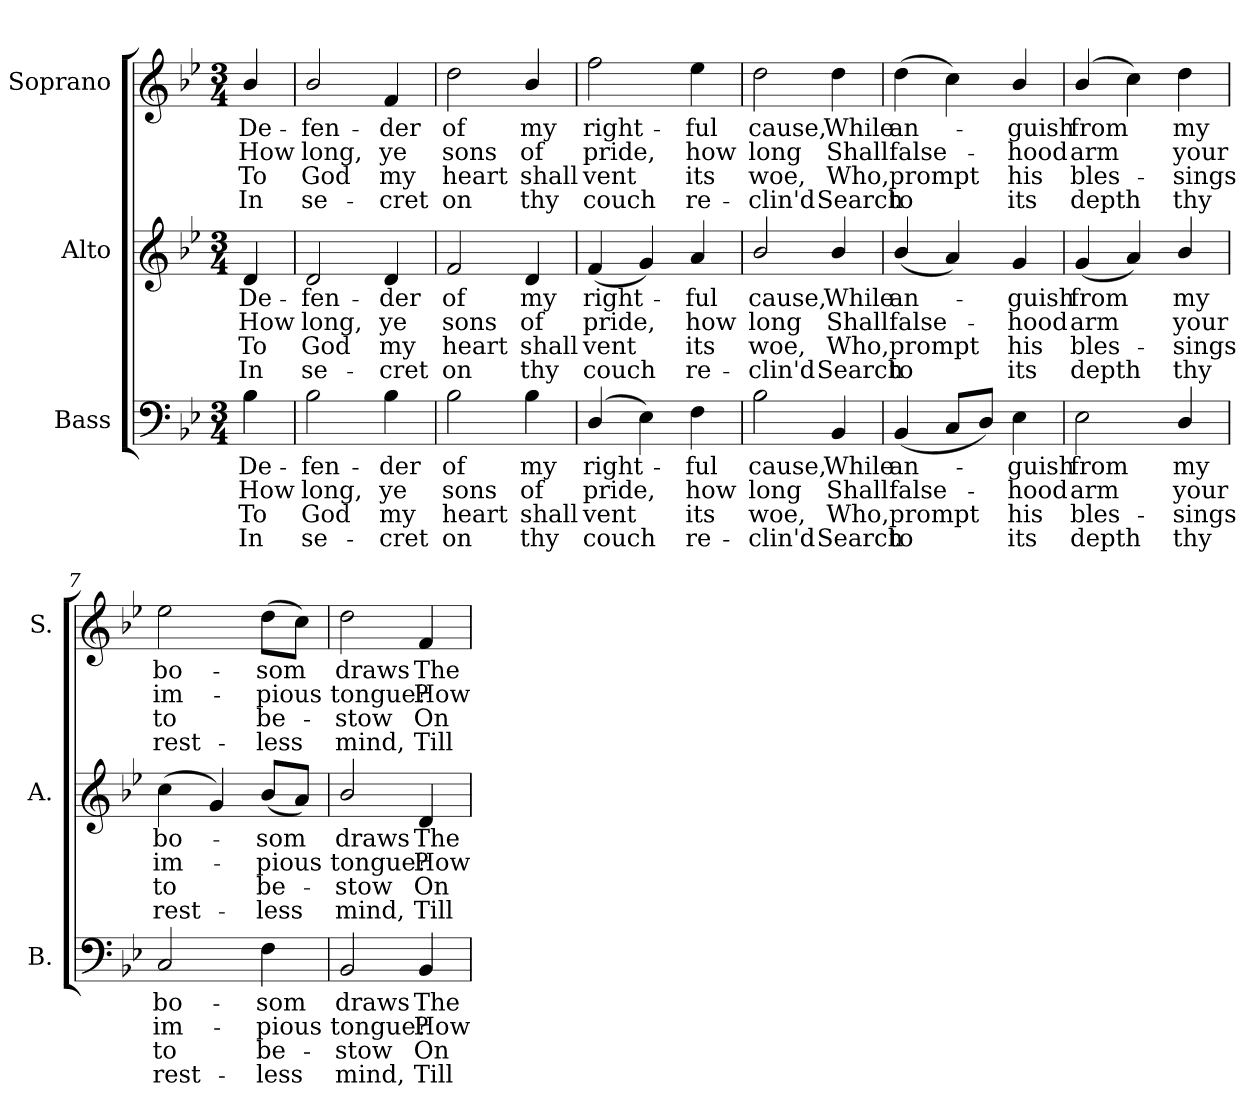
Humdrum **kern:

**kern	**text	**text	**text	**text	**kern	**text	**text	**text	**text	**kern	**text	**text	**text	**text
*part3	*part3	*part3	*part3	*part3	*part2	*part2	*part2	*part2	*part2	*part1	*part1	*part1	*part1	*part1
*staff3	*staff3	*staff3	*staff3	*staff3	*staff2	*staff2	*staff2	*staff2	*staff2	*staff1	*staff1	*staff1	*staff1	*staff1
*I"Bass	*	*	*	*	*I"Alto	*	*	*	*	*I"Soprano	*	*	*	*
*I'B.	*	*	*	*	*I'A.	*	*	*	*	*I'S.	*	*	*	*
!!LO:PB:g=z
*clefF4	*	*	*	*	*clefG2	*	*	*	*	*clefG2	*	*	*	*
*k[b-e-]	*	*	*	*	*k[b-e-]	*	*	*	*	*k[b-e-]	*	*	*	*
*B-:	*	*	*	*	*B-:	*	*	*	*	*B-:	*	*	*	*
*M3/4	*	*	*	*	*M3/4	*	*	*	*	*M3/4	*	*	*	*
=	=	=	=	=	=	=	=	=	=	=	=	=	=	=
!	!LO:LY:b:color=#000000	!LO:LY:b:color=#000000	!LO:LY:b:color=#000000	!LO:LY:b:color=#000000	!	!	!	!	!	!	!	!	!	!
!	!	!	!	!	!	!LO:LY:b:color=#000000	!LO:LY:b:color=#000000	!LO:LY:b:color=#000000	!LO:LY:b:color=#000000	!	!	!	!	!
!	!	!	!	!	!	!	!	!	!	!	!LO:LY:b:color=#000000	!LO:LY:b:color=#000000	!LO:LY:b:color=#000000	!LO:LY:b:color=#000000
4B-i\	De-	How	To	In	4di/	De-	How	To	In	4b-i/	De-	How	To	In
=1	=1	=1	=1	=1	=1	=1	=1	=1	=1	=1	=1	=1	=1	=1
!	!LO:LY:b:color=#000000	!LO:LY:b:color=#000000	!LO:LY:b:color=#000000	!LO:LY:b:color=#000000	!	!	!	!	!	!	!	!	!	!
!	!	!	!	!	!	!LO:LY:b:color=#000000	!LO:LY:b:color=#000000	!LO:LY:b:color=#000000	!LO:LY:b:color=#000000	!	!	!	!	!
!	!	!	!	!	!	!	!	!	!	!	!LO:LY:b:color=#000000	!LO:LY:b:color=#000000	!LO:LY:b:color=#000000	!LO:LY:b:color=#000000
2B-i\	-fen-	long,	God	se-	2di/	-fen-	long,	God	se-	2b-i/	-fen-	long,	God	se-
!	!LO:LY:b:color=#000000	!LO:LY:b:color=#000000	!LO:LY:b:color=#000000	!LO:LY:b:color=#000000	!	!	!	!	!	!	!	!	!	!
!	!	!	!	!	!	!LO:LY:b:color=#000000	!LO:LY:b:color=#000000	!LO:LY:b:color=#000000	!LO:LY:b:color=#000000	!	!	!	!	!
!	!	!	!	!	!	!	!	!	!	!	!LO:LY:b:color=#000000	!LO:LY:b:color=#000000	!LO:LY:b:color=#000000	!LO:LY:b:color=#000000
4B-i\	-der	ye	-my	cret	4di/	-der	ye	-my	cret	4fi/	-der	ye	-my	cret
=2	=2	=2	=2	=2	=2	=2	=2	=2	=2	=2	=2	=2	=2	=2
!	!LO:LY:b:color=#000000	!LO:LY:b:color=#000000	!LO:LY:b:color=#000000	!LO:LY:b:color=#000000	!	!	!	!	!	!	!	!	!	!
!	!	!	!	!	!	!LO:LY:b:color=#000000	!LO:LY:b:color=#000000	!LO:LY:b:color=#000000	!LO:LY:b:color=#000000	!	!	!	!	!
!	!	!	!	!	!	!	!	!	!	!	!LO:LY:b:color=#000000	!LO:LY:b:color=#000000	!LO:LY:b:color=#000000	!LO:LY:b:color=#000000
2B-i\	of	sons	heart	on	2fi/	of	sons	heart	on	2ddi\	of	sons	heart	on
!	!LO:LY:b:color=#000000	!LO:LY:b:color=#000000	!LO:LY:b:color=#000000	!LO:LY:b:color=#000000	!	!	!	!	!	!	!	!	!	!
!	!	!	!	!	!	!LO:LY:b:color=#000000	!LO:LY:b:color=#000000	!LO:LY:b:color=#000000	!LO:LY:b:color=#000000	!	!	!	!	!
!	!	!	!	!	!	!	!	!	!	!	!LO:LY:b:color=#000000	!LO:LY:b:color=#000000	!LO:LY:b:color=#000000	!LO:LY:b:color=#000000
4B-i\	my	of	shall	thy	4di/	my	of	shall	thy	4b-i/	my	of	shall	thy
=3	=3	=3	=3	=3	=3	=3	=3	=3	=3	=3	=3	=3	=3	=3
!	!LO:LY:b:color=#000000	!LO:LY:b:color=#000000	!LO:LY:b:color=#000000	!LO:LY:b:color=#000000	!	!	!	!	!	!	!	!	!	!
!	!	!	!	!	!	!LO:LY:b:color=#000000	!LO:LY:b:color=#000000	!LO:LY:b:color=#000000	!LO:LY:b:color=#000000	!	!	!	!	!
!	!	!	!	!	!	!	!	!	!	!	!LO:LY:b:color=#000000	!LO:LY:b:color=#000000	!LO:LY:b:color=#000000	!LO:LY:b:color=#000000
(4Di/	right-	pride,	vent	couch	(4fi/	right-	pride,	vent	couch	2ffi\	right-	pride,	vent	couch
4E-i\)	.	.	.	.	4gi/)	.	.	.	.	.	.	.	.	.
!	!LO:LY:b:color=#000000	!LO:LY:b:color=#000000	!LO:LY:b:color=#000000	!LO:LY:b:color=#000000	!	!	!	!	!	!	!	!	!	!
!	!	!	!	!	!	!LO:LY:b:color=#000000	!LO:LY:b:color=#000000	!LO:LY:b:color=#000000	!LO:LY:b:color=#000000	!	!	!	!	!
!	!	!	!	!	!	!	!	!	!	!	!LO:LY:b:color=#000000	!LO:LY:b:color=#000000	!LO:LY:b:color=#000000	!LO:LY:b:color=#000000
4Fi\	-ful	how	its	re-	4ai/	-ful	how	its	re-	4ee-i\	-ful	how	its	re-
=4	=4	=4	=4	=4	=4	=4	=4	=4	=4	=4	=4	=4	=4	=4
!	!LO:LY:b:color=#000000	!LO:LY:b:color=#000000	!LO:LY:b:color=#000000	!LO:LY:b:color=#000000	!	!	!	!	!	!	!	!	!	!
!	!	!	!	!	!	!LO:LY:b:color=#000000	!LO:LY:b:color=#000000	!LO:LY:b:color=#000000	!LO:LY:b:color=#000000	!	!	!	!	!
!	!	!	!	!	!	!	!	!	!	!	!LO:LY:b:color=#000000	!LO:LY:b:color=#000000	!LO:LY:b:color=#000000	!LO:LY:b:color=#000000
2B-i\	cause,	long	-woe,	clin'd	2b-i/	cause,	long	-woe,	clin'd	2ddi\	cause,	long	-woe,	clin'd
!	!LO:LY:b:color=#000000	!LO:LY:b:color=#000000	!LO:LY:b:color=#000000	!LO:LY:b:color=#000000	!	!	!	!	!	!	!	!	!	!
!	!	!	!	!	!	!LO:LY:b:color=#000000	!LO:LY:b:color=#000000	!LO:LY:b:color=#000000	!LO:LY:b:color=#000000	!	!	!	!	!
!	!	!	!	!	!	!	!	!	!	!	!LO:LY:b:color=#000000	!LO:LY:b:color=#000000	!LO:LY:b:color=#000000	!LO:LY:b:color=#000000
4BB-i/	While	Shall	Who,	Search	4b-i/	While	Shall	Who,	Search	4ddi\	While	Shall	Who,	Search
=5	=5	=5	=5	=5	=5	=5	=5	=5	=5	=5	=5	=5	=5	=5
!	!LO:LY:b:color=#000000	!LO:LY:b:color=#000000	!LO:LY:b:color=#000000	!LO:LY:b:color=#000000	!	!	!	!	!	!	!	!	!	!
!	!	!	!	!	!	!LO:LY:b:color=#000000	!LO:LY:b:color=#000000	!LO:LY:b:color=#000000	!LO:LY:b:color=#000000	!	!	!	!	!
!	!	!	!	!	!	!	!	!	!	!	!LO:LY:b:color=#000000	!LO:LY:b:color=#000000	!LO:LY:b:color=#000000	!LO:LY:b:color=#000000
(4BB-i/	an-	false-	prompt	to	(4b-i/	an-	false-	prompt	to	(4ddi\	an-	false-	prompt	to
8Ci/L	.	.	.	.	4ai/)	.	.	.	.	4cci\)	.	.	.	.
8Di/J)	.	.	.	.	.	.	.	.	.	.	.	.	.	.
!	!LO:LY:b:color=#000000	!LO:LY:b:color=#000000	!LO:LY:b:color=#000000	!LO:LY:b:color=#000000	!	!	!	!	!	!	!	!	!	!
!	!	!	!	!	!	!LO:LY:b:color=#000000	!LO:LY:b:color=#000000	!LO:LY:b:color=#000000	!LO:LY:b:color=#000000	!	!	!	!	!
!	!	!	!	!	!	!	!	!	!	!	!LO:LY:b:color=#000000	!LO:LY:b:color=#000000	!LO:LY:b:color=#000000	!LO:LY:b:color=#000000
4E-i\	-guish	-hood	his	its	4gi/	-guish	-hood	his	its	4b-i/	-guish	-hood	his	its
=6	=6	=6	=6	=6	=6	=6	=6	=6	=6	=6	=6	=6	=6	=6
!	!LO:LY:b:color=#000000	!LO:LY:b:color=#000000	!LO:LY:b:color=#000000	!LO:LY:b:color=#000000	!	!	!	!	!	!	!	!	!	!
!	!	!	!	!	!	!LO:LY:b:color=#000000	!LO:LY:b:color=#000000	!LO:LY:b:color=#000000	!LO:LY:b:color=#000000	!	!	!	!	!
!	!	!	!	!	!	!	!	!	!	!	!LO:LY:b:color=#000000	!LO:LY:b:color=#000000	!LO:LY:b:color=#000000	!LO:LY:b:color=#000000
2E-i\	from	arm	bles-	-depth	(4gi/	from	arm	bles-	-depth	(4b-i/	from	arm	bles-	-depth
.	.	.	.	.	4ai/)	.	.	.	.	4cci\)	.	.	.	.
!	!LO:LY:b:color=#000000	!LO:LY:b:color=#000000	!LO:LY:b:color=#000000	!LO:LY:b:color=#000000	!	!	!	!	!	!	!	!	!	!
!	!	!	!	!	!	!LO:LY:b:color=#000000	!LO:LY:b:color=#000000	!LO:LY:b:color=#000000	!LO:LY:b:color=#000000	!	!	!	!	!
!	!	!	!	!	!	!	!	!	!	!	!LO:LY:b:color=#000000	!LO:LY:b:color=#000000	!LO:LY:b:color=#000000	!LO:LY:b:color=#000000
4Di/	my	your	sings	thy	4b-i/	my	your	sings	thy	4ddi\	my	your	sings	thy
=7	=7	=7	=7	=7	=7	=7	=7	=7	=7	=7	=7	=7	=7	=7
!	!LO:LY:b:color=#000000	!LO:LY:b:color=#000000	!LO:LY:b:color=#000000	!LO:LY:b:color=#000000	!	!	!	!	!	!	!	!	!	!
!	!	!	!	!	!	!LO:LY:b:color=#000000	!LO:LY:b:color=#000000	!LO:LY:b:color=#000000	!LO:LY:b:color=#000000	!	!	!	!	!
!	!	!	!	!	!	!	!	!	!	!	!LO:LY:b:color=#000000	!LO:LY:b:color=#000000	!LO:LY:b:color=#000000	!LO:LY:b:color=#000000
2Ci/	bo-	im-	to	rest-	(4cci\	bo-	im-	to	rest-	2ee-i\	bo-	im-	to	rest-
.	.	.	.	.	4gi/)	.	.	.	.	.	.	.	.	.
!	!LO:LY:b:color=#000000	!LO:LY:b:color=#000000	!LO:LY:b:color=#000000	!LO:LY:b:color=#000000	!	!	!	!	!	!	!	!	!	!
!	!	!	!	!	!	!LO:LY:b:color=#000000	!LO:LY:b:color=#000000	!LO:LY:b:color=#000000	!LO:LY:b:color=#000000	!	!	!	!	!
!	!	!	!	!	!	!	!	!	!	!	!LO:LY:b:color=#000000	!LO:LY:b:color=#000000	!LO:LY:b:color=#000000	!LO:LY:b:color=#000000
4Fi\	-som	-pious	-be-	-less	(8b-i/L	-som	-pious	-be-	-less	(8ddi\L	-som	-pious	-be-	-less
.	.	.	.	.	8ai/J)	.	.	.	.	8cci\J)	.	.	.	.
=8	=8	=8	=8	=8	=8	=8	=8	=8	=8	=8	=8	=8	=8	=8
!	!LO:LY:b:color=#000000	!LO:LY:b:color=#000000	!LO:LY:b:color=#000000	!LO:LY:b:color=#000000	!	!	!	!	!	!	!	!	!	!
!	!	!	!	!	!	!LO:LY:b:color=#000000	!LO:LY:b:color=#000000	!LO:LY:b:color=#000000	!LO:LY:b:color=#000000	!	!	!	!	!
!	!	!	!	!	!	!	!	!	!	!	!LO:LY:b:color=#000000	!LO:LY:b:color=#000000	!LO:LY:b:color=#000000	!LO:LY:b:color=#000000
2BB-i/	draws	tongue?	stow	mind,	2b-i/	draws	tongue?	stow	mind,	2ddi\	draws	tongue?	stow	mind,
!	!LO:LY:b:color=#000000	!LO:LY:b:color=#000000	!LO:LY:b:color=#000000	!LO:LY:b:color=#000000	!	!	!	!	!	!	!	!	!	!
!	!	!	!	!	!	!LO:LY:b:color=#000000	!LO:LY:b:color=#000000	!LO:LY:b:color=#000000	!LO:LY:b:color=#000000	!	!	!	!	!
!	!	!	!	!	!	!	!	!	!	!	!LO:LY:b:color=#000000	!LO:LY:b:color=#000000	!LO:LY:b:color=#000000	!LO:LY:b:color=#000000
4BB-i/	The	How	On	Till	4di/	The	How	On	Till	4fi/	The	How	On	Till
=	=	=	=	=	=	=	=	=	=	=	=	=	=	=
*-	*-	*-	*-	*-	*-	*-	*-	*-	*-	*-	*-	*-	*-	*-
